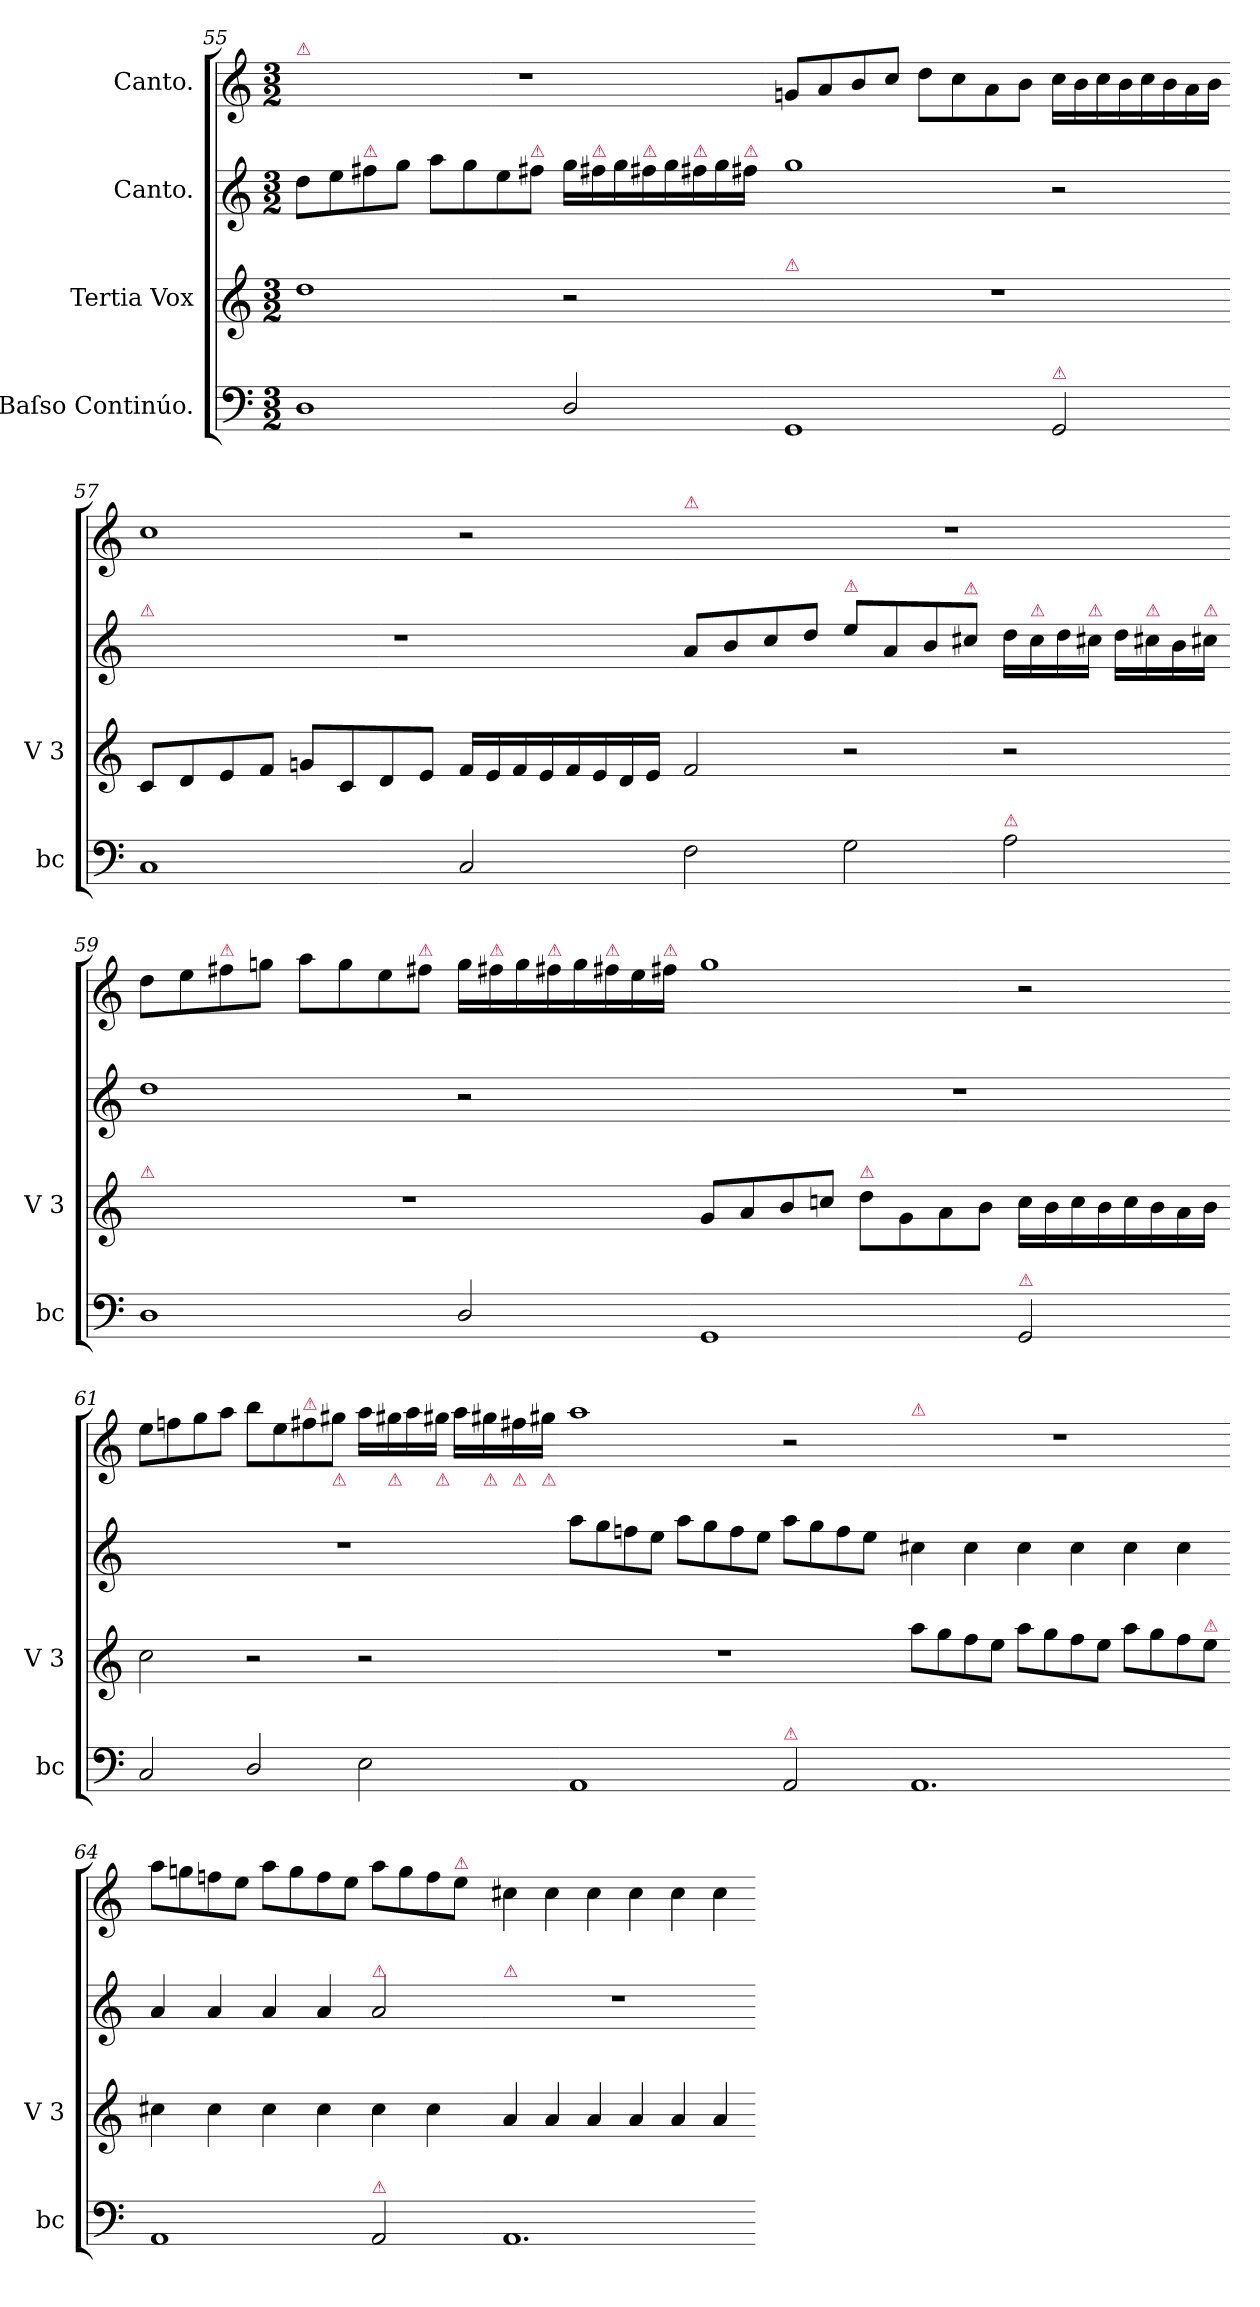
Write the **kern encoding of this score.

**kern	**kern	**kern	**kern
*part4	*part3	*part2	*part1
*staff4	*staff3	*staff2	*staff1
*I"Baſso Continúo.	*I"Tertia Vox	*I"Canto.	*I"Canto.
*I'bc	*I'V 3	*	*
*clefF4	*clefG2	*clefG2	*clefG2
*k[]	*k[]	*k[]	*k[]
*a:	*a:	*a:	*a:
*M3/2	*M3/2	*M3/2	*M3/2
=55	=55	=55	=55
!	!	!	!LO:TX:a:color=crimson:t=⚠
1D	1dd	8dd\L	1.r
.	.	8ee\	.
!	!	!LO:TX:a:color=crimson:t=⚠	!
.	.	8ff#X\	.
.	.	8gg\J	.
.	.	8aa\L	.
.	.	8gg\	.
.	.	8ee\	.
!	!	!LO:TX:a:color=crimson:t=⚠	!
.	.	8ff#X\J	.
2D/	2r	16gg\LL	.
!	!	!LO:TX:a:color=crimson:t=⚠	!
.	.	16ff#X\	.
.	.	16gg\	.
!	!	!LO:TX:a:color=crimson:t=⚠	!
.	.	16ff#X\	.
.	.	16gg\	.
!	!	!LO:TX:a:color=crimson:t=⚠	!
.	.	16ff#X\	.
.	.	16gg\	.
!	!	!LO:TX:a:color=crimson:t=⚠	!
.	.	16ff#X\JJ	.
=56-	=56-	=56-	=56-
!	!LO:TX:a:color=crimson:t=⚠	!	!
1GG	1.r	1gg	8gn/L
.	.	.	8a/
.	.	.	8b/
.	.	.	8cc/J
.	.	.	8dd\L
.	.	.	8cc\
.	.	.	8a\
.	.	.	8b\J
!LO:TX:a:color=crimson:t=⚠	!	!	!
2GG/	.	2r	16cc\LL
.	.	.	16b\
.	.	.	16cc\
.	.	.	16b\
.	.	.	16cc\
.	.	.	16b\
.	.	.	16a\
.	.	.	16b\JJ
=57-	=57-	=57-	=57-
!	!	!LO:TX:a:color=crimson:t=⚠	!
1C	8c/L	1.r	1cc
.	8d/	.	.
.	8e/	.	.
.	8f/J	.	.
.	8gn/L	.	.
.	8c/	.	.
.	8d/	.	.
.	8e/J	.	.
2C/	16f/LL	.	2r
.	16e/	.	.
.	16f/	.	.
.	16e/	.	.
.	16f/	.	.
.	16e/	.	.
.	16d/	.	.
.	16e/JJ	.	.
=58-	=58-	=58-	=58-
!	!	!	!LO:TX:a:color=crimson:t=⚠
2F\	2f/	8a/L	1.r
.	.	8b/	.
.	.	8cc/	.
.	.	8dd/J	.
!	!	!LO:TX:a:color=crimson:t=⚠	!
2G\	2r	8ee\L	.
.	.	8a/	.
.	.	8b/	.
!	!	!LO:TX:a:color=crimson:t=⚠	!
.	.	8cc#X/J	.
!LO:TX:a:color=crimson:t=⚠	!	!	!
2A\	2r	16dd\LL	.
!	!	!LO:TX:a:color=crimson:t=⚠	!
.	.	16cc#\	.
.	.	16dd\	.
!	!	!LO:TX:a:color=crimson:t=⚠	!
.	.	16cc#X\JJ	.
.	.	16dd\LL	.
!	!	!LO:TX:a:color=crimson:t=⚠	!
.	.	16cc#X\	.
.	.	16b\	.
!	!	!LO:TX:a:color=crimson:t=⚠	!
.	.	16cc#X\JJ	.
=59-	=59-	=59-	=59-
!	!LO:TX:a:color=crimson:t=⚠	!	!
1D	1.r	1dd	8dd\L
.	.	.	8ee\
!	!	!	!LO:TX:a:color=crimson:t=⚠
.	.	.	8ff#X\
.	.	.	8ggn\J
.	.	.	8aa\L
.	.	.	8gg\
.	.	.	8ee\
!	!	!	!LO:TX:a:color=crimson:t=⚠
.	.	.	8ff#X\J
2D/	.	2r	16gg\LL
!	!	!	!LO:TX:a:color=crimson:t=⚠
.	.	.	16ff#X\
.	.	.	16gg\
!	!	!	!LO:TX:a:color=crimson:t=⚠
.	.	.	16ff#X\
.	.	.	16gg\
!	!	!	!LO:TX:a:color=crimson:t=⚠
.	.	.	16ff#X\
.	.	.	16ee\
!	!	!	!LO:TX:a:color=crimson:t=⚠
.	.	.	16ff#X\JJ
=60-	=60-	=60-	=60-
1GG	8g/L	1.r	1gg
.	8a/	.	.
.	8b/	.	.
.	8ccn/J	.	.
!	!LO:TX:a:color=crimson:t=⚠	!	!
.	8dd\L	.	.
.	8g\	.	.
.	8a\	.	.
.	8b\J	.	.
!LO:TX:a:color=crimson:t=⚠	!	!	!
2GG/	16cc\LL	.	2r
.	16b\	.	.
.	16cc\	.	.
.	16b\	.	.
.	16cc\	.	.
.	16b\	.	.
.	16a\	.	.
.	16b\JJ	.	.
=61-	=61-	=61-	=61-
2C/	2cc\	1.r	8ee\L
.	.	.	8ffn\
.	.	.	8gg\
.	.	.	8aa\J
2D/	2r	.	8bb\L
.	.	.	8ee\
!	!	!	!LO:TX:a:color=crimson:t=⚠
.	.	.	8ff#X\
!	!	!	!LO:TX:b:color=crimson:t=⚠
.	.	.	8gg#X\J
2E\	2r	.	16aa\LL
!	!	!	!LO:TX:b:color=crimson:t=⚠
.	.	.	16gg#X\
.	.	.	16aa\
!	!	!	!LO:TX:b:color=crimson:t=⚠
.	.	.	16gg#X\JJ
.	.	.	16aa\LL
!	!	!	!LO:TX:b:color=crimson:t=⚠
.	.	.	16gg#X\
!	!	!	!LO:TX:b:color=crimson:t=⚠
.	.	.	16ff#X\
!	!	!	!LO:TX:b:color=crimson:t=⚠
.	.	.	16gg#X\JJ
=62-	=62-	=62-	=62-
1AA	1.r	8aa\L	1aa
.	.	8gg\	.
.	.	8ffn\	.
.	.	8ee\J	.
.	.	8aa\L	.
.	.	8gg\	.
.	.	8ff\	.
.	.	8ee\J	.
!LO:TX:a:color=crimson:t=⚠	!	!	!
2AA/	.	8aa\L	2r
.	.	8gg\	.
.	.	8ff\	.
.	.	8ee\J	.
=63-	=63-	=63-	=63-
!	!	!	!LO:TX:a:color=crimson:t=⚠
1.AA	8aa\L	4cc#X\	1.r
.	8gg\	.	.
.	8ff\	4cc#\	.
.	8ee\J	.	.
.	8aa\L	4cc#\	.
.	8gg\	.	.
.	8ff\	4cc#\	.
.	8ee\J	.	.
.	8aa\L	4cc#\	.
.	8gg\	.	.
.	8ff\	4cc#\	.
!	!LO:TX:a:color=crimson:t=⚠	!	!
.	8ee\J	.	.
=64-	=64-	=64-	=64-
1AA	4cc#X\	4a/	8aa\L
.	.	.	8ggn\
.	4cc#\	4a/	8ffn\
.	.	.	8ee\J
.	4cc#\	4a/	8aa\L
.	.	.	8gg\
.	4cc#\	4a/	8ff\
.	.	.	8ee\J
!	!	!LO:TX:a:color=crimson:t=⚠	!
!LO:TX:a:color=crimson:t=⚠	!	!	!
2AA/	4cc#\	2a/	8aa\L
.	.	.	8gg\
.	4cc#\	.	8ff\
!	!	!	!LO:TX:a:color=crimson:t=⚠
.	.	.	8ee\J
=65-	=65-	=65-	=65-
!	!	!LO:TX:a:color=crimson:t=⚠	!
1.AA	4a/	1.r	4cc#X\
.	4a/	.	4cc#\
.	4a/	.	4cc#\
.	4a/	.	4cc#\
.	4a/	.	4cc#\
.	4a/	.	4cc#\
=-	=-	=-	=-
*-	*-	*-	*-
